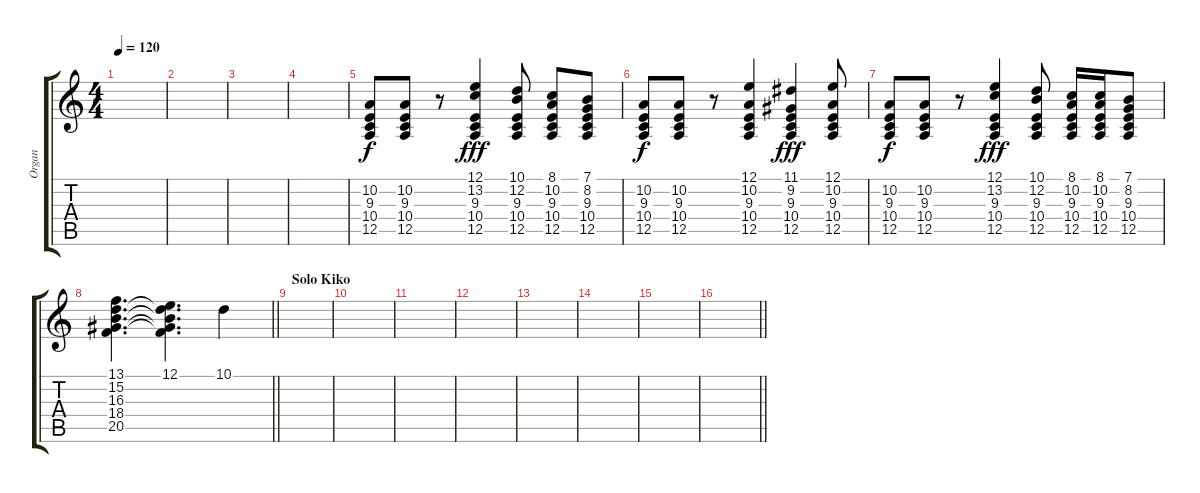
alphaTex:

\track ("Organ" "Organ") {instrument churchorgan}
\staff {score tabs}
\tuning (E4 B3 G3 D3 A2 E2) {hide}
\ts (4 4)
\tempo 120
\clef g2
\ks c
|
|
|
|
(10.2 9.3 10.4 12.5).8 (10.2 9.3 10.4 12.5).8 r.8 (12.1 13.2 9.3 10.4 12.5).4{dy fff} (10.1 12.2 9.3 10.4 12.5).8 (8.1 10.2 9.3 10.4 12.5).8 (7.1 8.2 9.3 10.4 12.5).8 |
(10.2 9.3 10.4 12.5).8{dy f} (10.2 9.3 10.4 12.5).8 r.8 (12.1 10.2 9.3 10.4 12.5).4 (11.1 9.2 9.3 10.4 12.5).4{dy fff} (12.1 10.2 9.3 10.4 12.5).8 |
(10.2 9.3 10.4 12.5).8{dy f} (10.2 9.3 10.4 12.5).8 r.8 (12.1 13.2 9.3 10.4 12.5).4{dy fff} (10.1 12.2 9.3 10.4 12.5).8 (8.1 10.2 9.3 10.4 12.5).16 (8.1 10.2 9.3 10.4 12.5).16 (7.1 8.2 9.3 10.4 12.5).8 |
\barLineRight lightlight
(13.1 15.2 16.3 18.4 20.5).4{d} (12.1 15.2{t} 16.3{t} 18.4{t} 20.5{t}).4{d} 10.1.4 |
\section ("" "Solo Kiko")
|
|
|
|
|
|
|
\barLineRight lightlight
